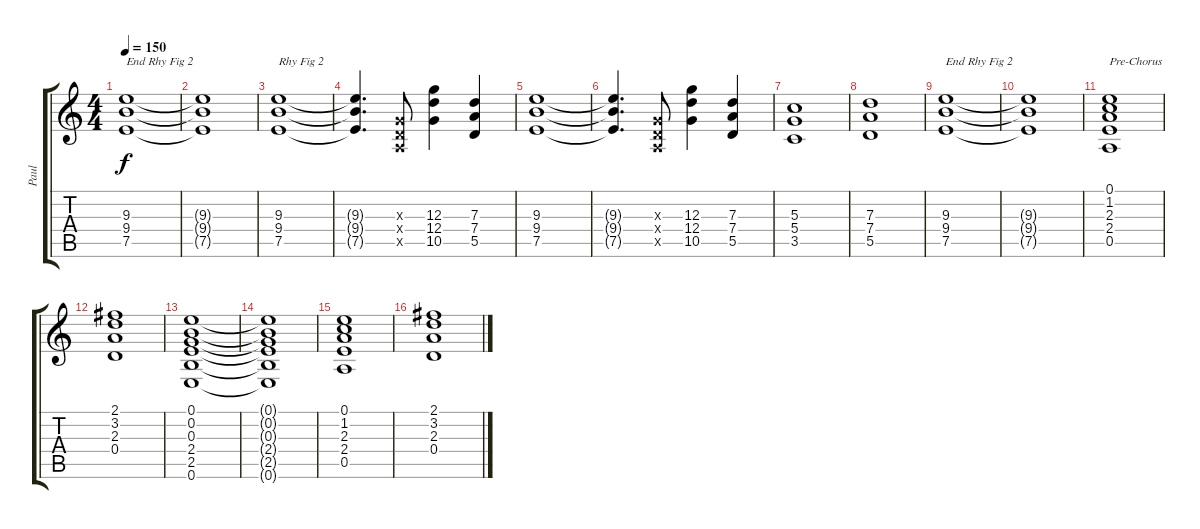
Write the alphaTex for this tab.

\track ("Paul" "Paul") {instrument overdrivenguitar}
\staff {score tabs}
\tuning (E4 B3 G3 D3 A2 E2) {hide}
\ts (4 4)
\tempo 150
\clef g2
\ks c
(9.3 9.4 7.5).1{txt "End Rhy Fig 2" dy f} |
(9.3{t} 9.4{t} 7.5{t}).1 |
(9.3 9.4 7.5).1{txt "Rhy Fig 2"} |
(9.3{t} 9.4{t} 7.5{t}).4{d} (0.3{x} 0.4{x} 0.5{x}).8 (12.3 12.4 10.5).4 (7.3 7.4 5.5).4 |
(9.3 9.4 7.5).1 |
(9.3{t} 9.4{t} 7.5{t}).4{d} (0.3{x} 0.4{x} 0.5{x}).8 (12.3 12.4 10.5).4 (7.3 7.4 5.5).4 |
(5.3 5.4 3.5).1 |
(7.3 7.4 5.5).1 |
(9.3 9.4 7.5).1{txt "End Rhy Fig 2"} |
(9.3{t} 9.4{t} 7.5{t}).1 |
(0.1 1.2 2.3 2.4 0.5).1{txt "Pre-Chorus"} |
(2.1 3.2 2.3 0.4).1 |
(0.1 0.2 0.3 2.4 2.5 0.6).1 |
(0.1{t} 0.2{t} 0.3{t} 2.4{t} 2.5{t} 0.6{t}).1 |
(0.1 1.2 2.3 2.4 0.5).1 |
(2.1 3.2 2.3 0.4).1
